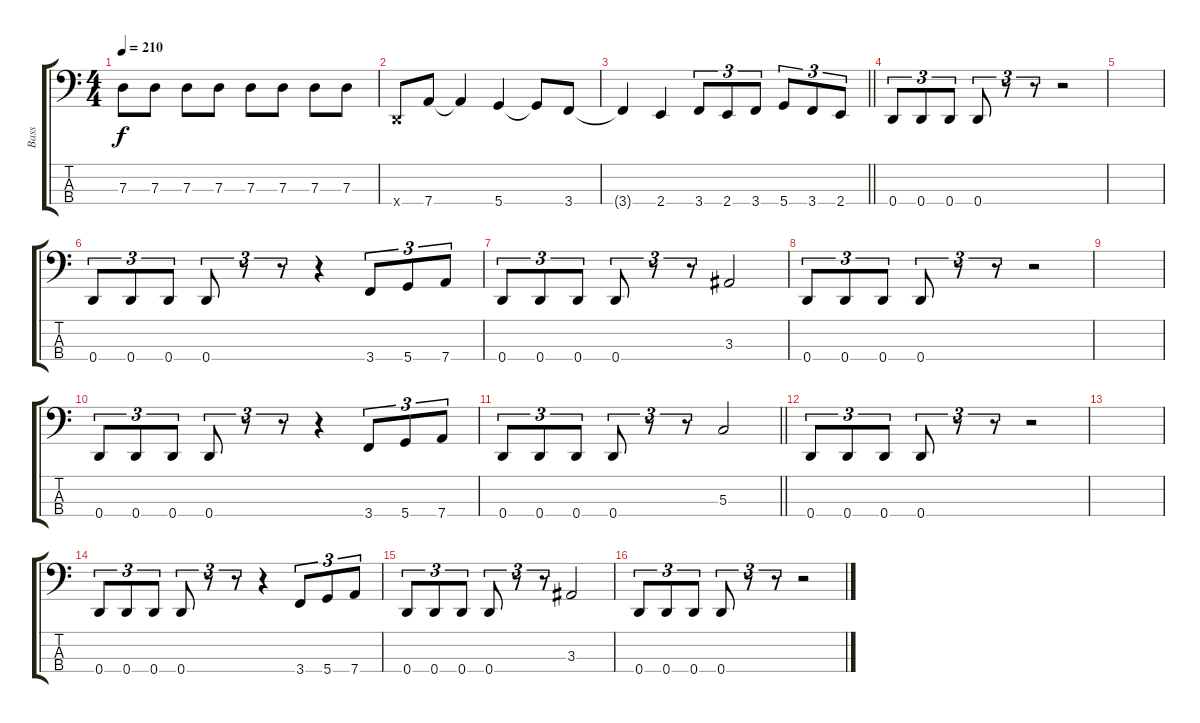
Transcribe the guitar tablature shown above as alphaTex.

\track ("Bass" "Bass") {instrument electricbasspick}
\staff {score tabs}
\tuning (F2 C2 G1 D1) {hide}
\ts (4 4)
\tempo 210
\clef f4
\ks c
7.3.8{dy f} 7.3.8 7.3.8 7.3.8 7.3.8 7.3.8 7.3.8 7.3.8 |
0.4{x}.8 7.4.8 7.4{t}.4 5.4.4 5.4{t}.8 3.4.8 |
\barLineRight lightlight
3.4{t}.4 2.4.4 3.4.8{tu (3 2)} 2.4.8{tu (3 2)} 3.4.8{tu (3 2)} 5.4.8{tu (3 2)} 3.4.8{tu (3 2)} 2.4.8{tu (3 2)} |
0.4.8{tu (3 2)} 0.4.8{tu (3 2)} 0.4.8{tu (3 2)} 0.4.8{tu (3 2)} r.8{tu (3 2)} r.8{tu (3 2)} r.2 |
|
0.4.8{tu (3 2)} 0.4.8{tu (3 2)} 0.4.8{tu (3 2)} 0.4.8{tu (3 2)} r.8{tu (3 2)} r.8{tu (3 2)} r.4 3.4.8{tu (3 2)} 5.4.8{tu (3 2)} 7.4.8{tu (3 2)} |
0.4.8{tu (3 2)} 0.4.8{tu (3 2)} 0.4.8{tu (3 2)} 0.4.8{tu (3 2)} r.8{tu (3 2)} r.8{tu (3 2)} 3.3.2 |
0.4.8{tu (3 2)} 0.4.8{tu (3 2)} 0.4.8{tu (3 2)} 0.4.8{tu (3 2)} r.8{tu (3 2)} r.8{tu (3 2)} r.2 |
|
0.4.8{tu (3 2)} 0.4.8{tu (3 2)} 0.4.8{tu (3 2)} 0.4.8{tu (3 2)} r.8{tu (3 2)} r.8{tu (3 2)} r.4 3.4.8{tu (3 2)} 5.4.8{tu (3 2)} 7.4.8{tu (3 2)} |
\barLineRight lightlight
0.4.8{tu (3 2)} 0.4.8{tu (3 2)} 0.4.8{tu (3 2)} 0.4.8{tu (3 2)} r.8{tu (3 2)} r.8{tu (3 2)} 5.3.2 |
0.4.8{tu (3 2)} 0.4.8{tu (3 2)} 0.4.8{tu (3 2)} 0.4.8{tu (3 2)} r.8{tu (3 2)} r.8{tu (3 2)} r.2 |
|
0.4.8{tu (3 2)} 0.4.8{tu (3 2)} 0.4.8{tu (3 2)} 0.4.8{tu (3 2)} r.8{tu (3 2)} r.8{tu (3 2)} r.4 3.4.8{tu (3 2)} 5.4.8{tu (3 2)} 7.4.8{tu (3 2)} |
0.4.8{tu (3 2)} 0.4.8{tu (3 2)} 0.4.8{tu (3 2)} 0.4.8{tu (3 2)} r.8{tu (3 2)} r.8{tu (3 2)} 3.3.2 |
0.4.8{tu (3 2)} 0.4.8{tu (3 2)} 0.4.8{tu (3 2)} 0.4.8{tu (3 2)} r.8{tu (3 2)} r.8{tu (3 2)} r.2
